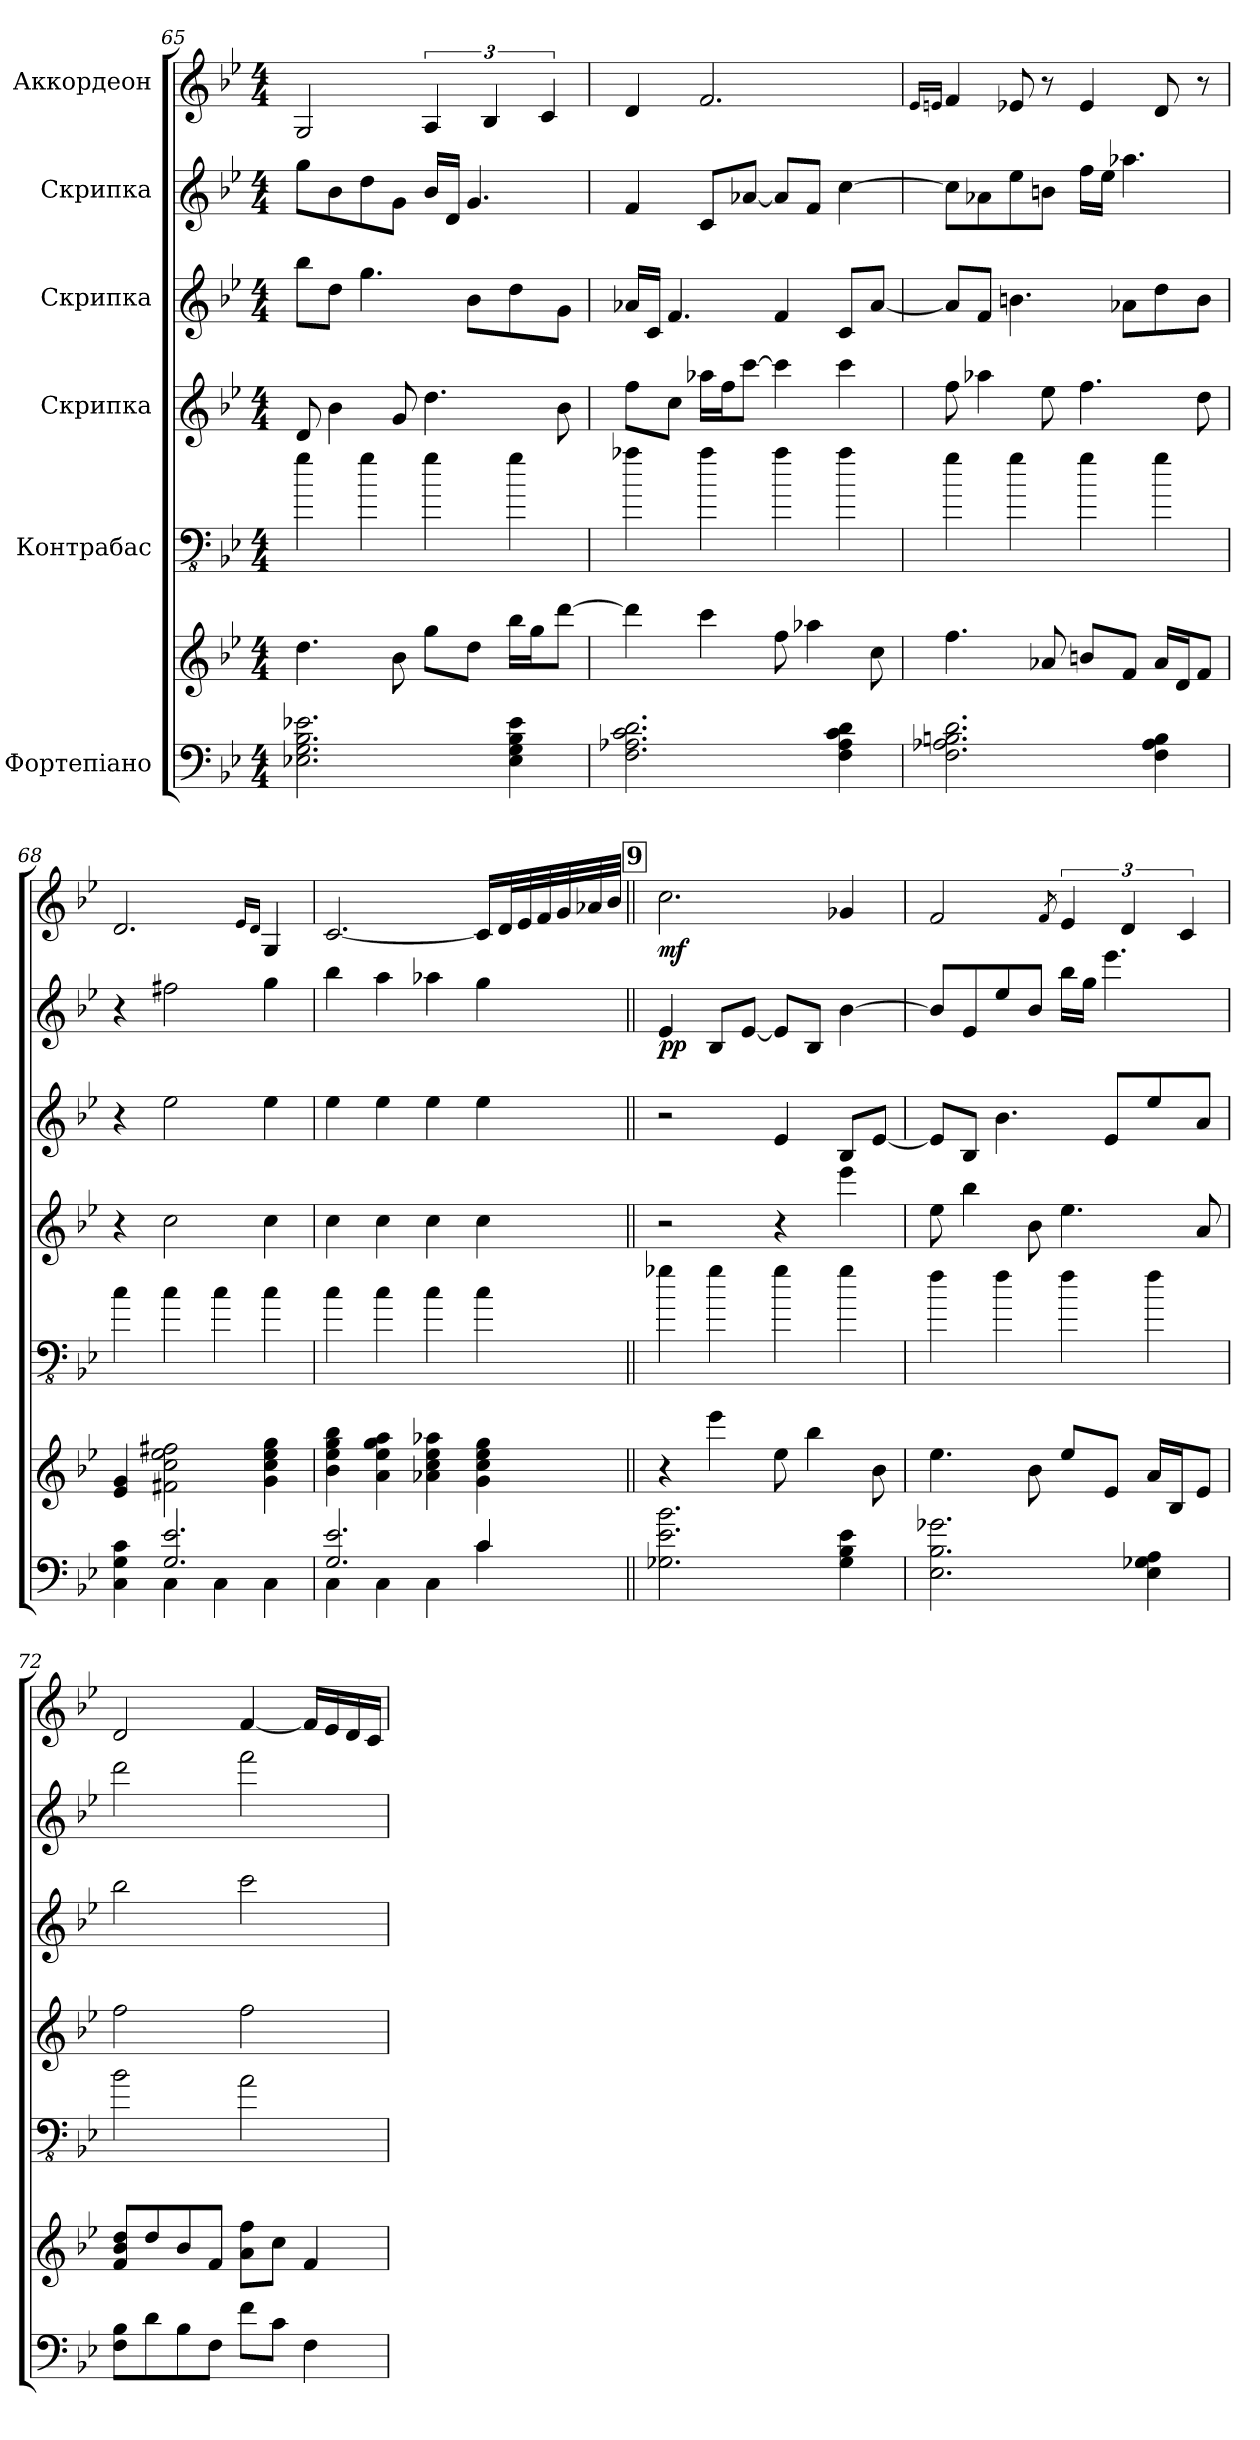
**kern	**kern	**kern	**kern	**kern	**kern	**dynam	**kern	**dynam
*part6	*part6	*part5	*part4	*part3	*part2	*part2	*part1	*part1
*staff7	*staff6	*staff5	*staff4	*staff3	*staff2	*staff2	*staff1	*staff1
*I"Фортепіано	*	*I"Контрабас	*I"Скрипка	*I"Скрипка	*I"Скрипка	*	*I"Аккордеон	*
*clefF4	*clefG2	*clefFv4	*clefG2	*clefG2	*clefG2	*	*clefG2	*
*	*	*ITrd7c12	*	*	*	*	*	*
*k[b-e-]	*k[b-e-]	*k[b-e-]	*k[b-e-]	*k[b-e-]	*k[b-e-]	*	*k[b-e-]	*
*g:	*g:	*	*g:	*g:	*g:	*	*g:	*
*M4/4	*M4/4	*M4/4	*M4/4	*M4/4	*M4/4	*	*M4/4	*
=65	=65	=65	=65	=65	=65	=65	=65	=65
2.E-X\ 2.G\ 2.B-\ 2.e-X\	4.dd\	4G\	8d/	8bb-\L	8gg\L	.	2G/	.
.	.	.	4b-\	8dd\J	8b-\	.	.	.
.	.	4G\	.	4.gg\	8dd\	.	.	.
.	8b-\	.	8g/	.	8g\J	.	.	.
.	8gg\L	4G\	4.dd\	.	16b-/LL	.	6A/	.
.	.	.	.	.	16d/JJ	.	.	.
.	8dd\J	.	.	8b-\L	4.g/	.	.	.
.	.	.	.	.	.	.	6B-/	.
4E-\ 4G\ 4B-\ 4e-\	16bb-\LL	4G\	.	8dd\	.	.	.	.
.	16gg\J	.	.	.	.	.	.	.
.	.	.	.	.	.	.	6c/	.
.	[8ddd\J	.	8b-\	8g\J	.	.	.	.
!!LO:LB:g=z
=66	=66	=66	=66	=66	=66	=66	=66	=66
2.F\ 2.A-X\ 2.c\ 2.d\	4ddd\]	4A-X\	8ff\L	16a-X/LL	4f/	.	4d/	.
.	.	.	.	16c/JJ	.	.	.	.
.	.	.	8cc\J	4.f/	.	.	.	.
.	4ccc\	4A-\	16aa-X\LL	.	8c/L	.	2.f/	.
.	.	.	16ff\J	.	.	.	.	.
.	.	.	[8ccc\J	.	[8a-X/J	.	.	.
.	8ff\	4A-\	4ccc\]	4f/	8a-/L]	.	.	.
.	4aa-X\	.	.	.	8f/J	.	.	.
4F\ 4A-\ 4c\ 4d\	.	4A-\	4ccc\	8c/L	[4cc\	.	.	.
.	8cc\	.	.	[8a-/J	.	.	.	.
=67	=67	=67	=67	=67	=67	=67	=67	=67
.	.	.	.	.	.	.	16qe-/LL	.
.	.	.	.	.	.	.	16qen/JJ	.
2.F\ 2.A-X\ 2.Bn\ 2.d\	4.ff\	4G\	8ff\	8a-/L]	8cc\L]	.	4f/	.
.	.	.	4aa-X\	8f/J	8a-X\	.	.	.
.	.	4G\	.	4.bn\	8ee-\	.	8e-X/	.
.	8a-X/	.	8ee-\	.	8bn\J	.	8r	.
.	8bn/L	4G\	4.ff\	.	16ff\LL	.	4e-/	.
.	.	.	.	.	16ee-\JJ	.	.	.
.	8f/J	.	.	8a-X\L	4.aa-X\	.	.	.
4F\ 4A-\ 4B\	16a-/LL	4G\	.	8dd\	.	.	8d/	.
.	16d/J	.	.	.	.	.	.	.
.	8f/J	.	8dd\	8b\J	.	.	8r	.
=68	=68	=68	=68	=68	=68	=68	=68	=68
*^	*	*	*	*	*	*	*	*
4C\ 4G\ 4c\	4ryy	4e-/ 4g/	4C\	4r	4r	4r	.	2.d/	.
2.G/ 2.e-/	4C\	2f#X\ 2cc\ 2ee-\ 2ff#X\	4C\	2cc\	2ee-\	2ff#X\	.	.	.
.	4C\	.	4C\	.	.	.	.	.	.
.	.	.	.	.	.	.	.	16qe-/LL	.
.	.	.	.	.	.	.	.	16qd/JJ	.
.	4C\	4g\ 4cc\ 4ee-\ 4gg\	4C\	4cc\	4ee-\	4gg\	.	4G/	.
=69	=69	=69	=69	=69	=69	=69	=69	=69	=69
2.G/ 2.e-/	4C\	4b-\ 4ee-\ 4gg\ 4bb-\	4C\	4cc\	4ee-\	4bb-\	.	[2.c/	.
.	4C\	4a\ 4ee-\ 4gg\ 4aa\	4C\	4cc\	4ee-\	4aa\	.	.	.
.	4C\	4a-X\ 4cc\ 4ee-\ 4aa-X\	4C\	4cc\	4ee-\	4aa-X\	.	.	.
4c/	4c\	4g\ 4cc\ 4ee-\ 4gg\	4C\	4cc\	4ee-\	4gg\	.	16c/LL]	.
.	.	.	.	.	.	.	.	32d/L	.
.	.	.	.	.	.	.	.	32e-/	.
.	.	.	.	.	.	.	.	32f/	.
.	.	.	.	.	.	.	.	32g/	.
.	.	.	.	.	.	.	.	32a-X/	.
.	.	.	.	.	.	.	.	32b-/JJJ	.
*v	*v	*	*	*	*	*	*	*	*
!!LO:REH:place=s1:a:B:fs=12.8556:t=9
=70||	=70||	=70||	=70||	=70||	=70||	=70||	=70||	=70||
!	!	!	!	!	!	!LO:DY:b	!	!LO:DY:b
2.G-X\ 2.e-\ 2.b-\	4r	4G-X\	2r	2r	4e-/	pp	2.cc\	mf
.	4eee-\	4G-\	.	.	8B-/L	.	.	.
.	.	.	.	.	[8e-/J	.	.	.
.	8ee-\	4G-\	4r	4e-/	8e-/L]	.	.	.
.	4bb-\	.	.	.	8B-/J	.	.	.
4G-\ 4B-\ 4e-\	.	4G-\	4eee-\	8B-/L	[4b-\	.	4g-X/	.
.	8b-\	.	.	[8e-/J	.	.	.	.
=71	=71	=71	=71	=71	=71	=71	=71	=71
2.E-\ 2.B-\ 2.g-X\	4.ee-\	4F\	8ee-\	8e-/L]	8b-/L]	.	2f/	.
.	.	.	4bb-\	8B-/J	8e-/	.	.	.
.	.	4F\	.	4.b-\	8ee-/	.	.	.
.	8b-\	.	8b-\	.	8b-/J	.	.	.
.	.	.	.	.	.	.	8qf/	.
.	8ee-/L	4F\	4.ee-\	.	16bb-\LL	.	6e-/	.
.	.	.	.	.	16gg\JJ	.	.	.
.	8e-/J	.	.	8e-/L	4.eee-\	.	.	.
.	.	.	.	.	.	.	6d/	.
4E-\ 4G-X\ 4A\	16a/LL	4F\	.	8ee-/	.	.	.	.
.	16B-/J	.	.	.	.	.	.	.
.	.	.	.	.	.	.	6c/	.
.	8e-/J	.	8a/	8a/J	.	.	.	.
!!LO:LB:g=z
=72	=72	=72	=72	=72	=72	=72	=72	=72
8F\ 8B-\L	8f/ 8b-/ 8dd/L	2BB-\	2ff\	2bb-\	2ddd\	.	2d/	.
8d\	8dd/	.	.	.	.	.	.	.
8B-\	8b-/	.	.	.	.	.	.	.
8F\J	8f/J	.	.	.	.	.	.	.
8f\L	8a\ 8ff\L	2AA\	2ff\	2ccc\	2fff\	.	[4f/	.
8c\J	8cc\J	.	.	.	.	.	.	.
4F\	4f/	.	.	.	.	.	16f/LL]	.
.	.	.	.	.	.	.	16e-/	.
.	.	.	.	.	.	.	16d/	.
.	.	.	.	.	.	.	16c/JJ	.
=	=	=	=	=	=	=	=	=
*-	*-	*-	*-	*-	*-	*-	*-	*-
